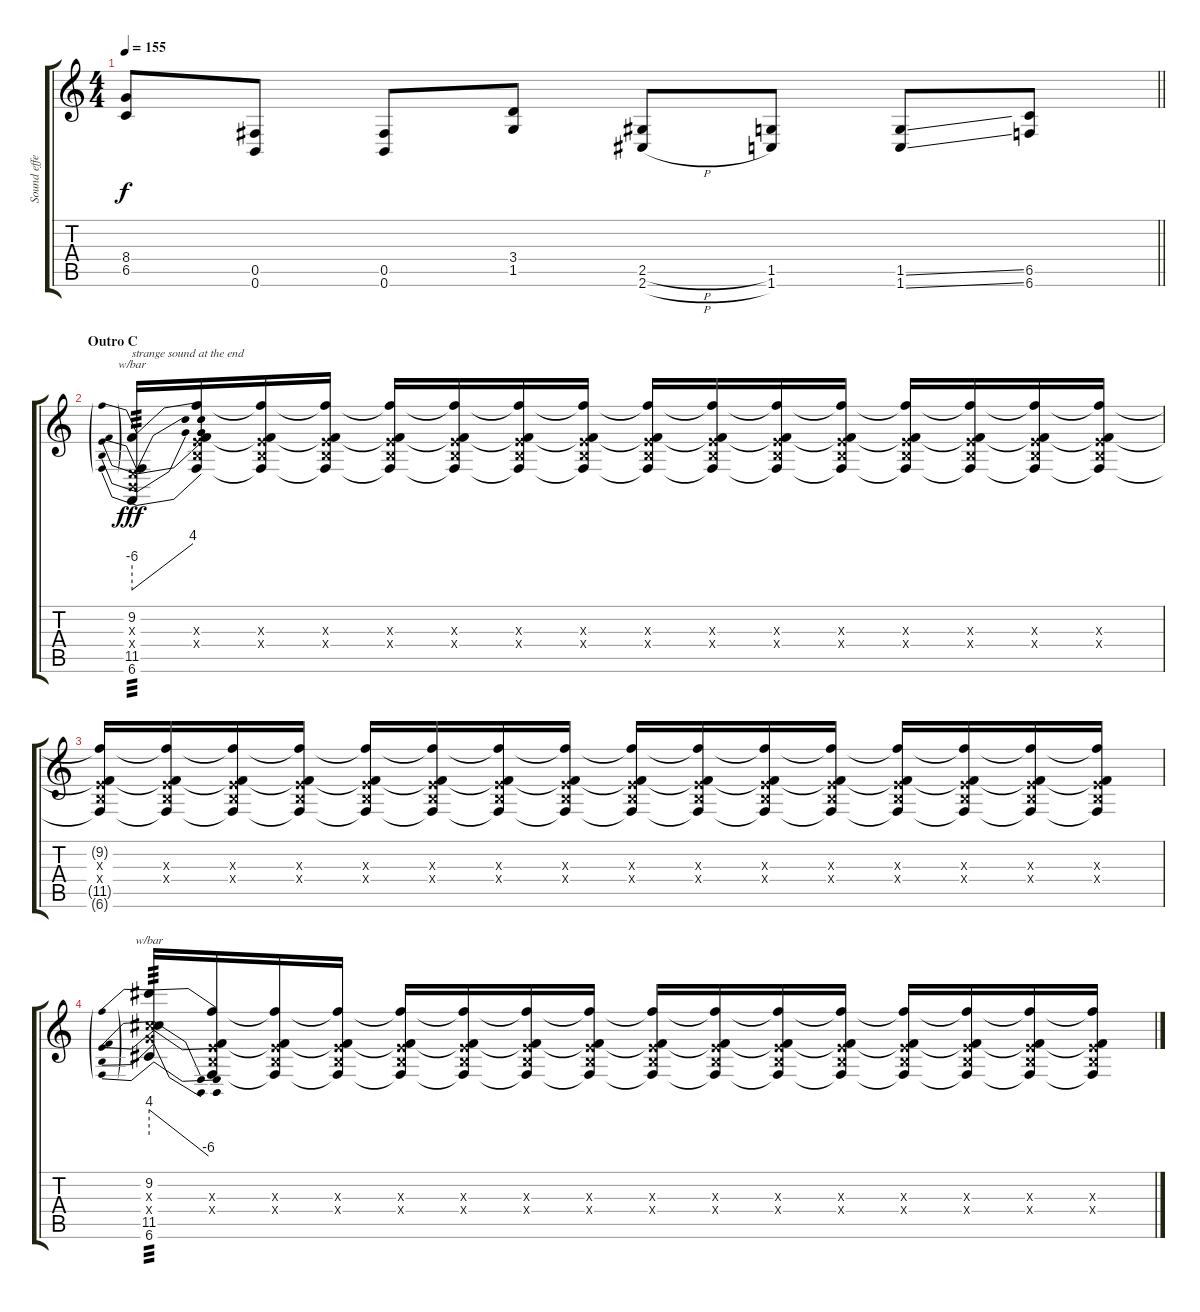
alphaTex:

\track ("Sound effect" "Sound effe") {instrument distortionguitar}
\staff {score tabs}
\tuning (Db4 Ab3 E3 B2 Gb2 B1) {hide}
\ts (4 4)
\tempo 155
\clef g2
\barLineRight lightlight
\ks c
(8.4 6.5).8{dy f} (0.5 0.6).8 (0.5 0.6).8 (3.4 1.5).8 (2.5{h} 2.6{h}).8 (1.5 1.6).8 (1.5{ss} 1.6{ss}).8 (6.5 6.6).8 |
\section ("" "Outro C")
(9.2 0.3{x} 0.4{x} 11.5 6.6).16{tbe (predivedive default 0 -24 60 16) txt "strange sound at the end" tp 3 dy fff volume 6 balance 12} (9.2{t} 0.3{x} 0.4{x} 11.5{t} 6.6{t}).16 (9.2{t} 0.3{x} 0.4{x} 11.5{t} 6.6{t}).16 (9.2{t} 0.3{x} 0.4{x} 11.5{t} 6.6{t}).16 (9.2{t} 0.3{x} 0.4{x} 11.5{t} 6.6{t}).16 (9.2{t} 0.3{x} 0.4{x} 11.5{t} 6.6{t}).16 (9.2{t} 0.3{x} 0.4{x} 11.5{t} 6.6{t}).16 (9.2{t} 0.3{x} 0.4{x} 11.5{t} 6.6{t}).16 (9.2{t} 0.3{x} 0.4{x} 11.5{t} 6.6{t}).16 (9.2{t} 0.3{x} 0.4{x} 11.5{t} 6.6{t}).16 (9.2{t} 0.3{x} 0.4{x} 11.5{t} 6.6{t}).16 (9.2{t} 0.3{x} 0.4{x} 11.5{t} 6.6{t}).16 (9.2{t} 0.3{x} 0.4{x} 11.5{t} 6.6{t}).16 (9.2{t} 0.3{x} 0.4{x} 11.5{t} 6.6{t}).16 (9.2{t} 0.3{x} 0.4{x} 11.5{t} 6.6{t}).16 (9.2{t} 0.3{x} 0.4{x} 11.5{t} 6.6{t}).16 |
(9.2{t} 0.3{x} 0.4{x} 11.5{t} 6.6{t}).16 (9.2{t} 0.3{x} 0.4{x} 11.5{t} 6.6{t}).16 (9.2{t} 0.3{x} 0.4{x} 11.5{t} 6.6{t}).16 (9.2{t} 0.3{x} 0.4{x} 11.5{t} 6.6{t}).16 (9.2{t} 0.3{x} 0.4{x} 11.5{t} 6.6{t}).16 (9.2{t} 0.3{x} 0.4{x} 11.5{t} 6.6{t}).16 (9.2{t} 0.3{x} 0.4{x} 11.5{t} 6.6{t}).16 (9.2{t} 0.3{x} 0.4{x} 11.5{t} 6.6{t}).16 (9.2{t} 0.3{x} 0.4{x} 11.5{t} 6.6{t}).16 (9.2{t} 0.3{x} 0.4{x} 11.5{t} 6.6{t}).16 (9.2{t} 0.3{x} 0.4{x} 11.5{t} 6.6{t}).16 (9.2{t} 0.3{x} 0.4{x} 11.5{t} 6.6{t}).16 (9.2{t} 0.3{x} 0.4{x} 11.5{t} 6.6{t}).16 (9.2{t} 0.3{x} 0.4{x} 11.5{t} 6.6{t}).16 (9.2{t} 0.3{x} 0.4{x} 11.5{t} 6.6{t}).16 (9.2{t} 0.3{x} 0.4{x} 11.5{t} 6.6{t}).16 |
(9.2 0.3{x} 0.4{x} 11.5 6.6).16{tbe (predivedive default 0 16 60 -24) tp 3} (9.2{t} 0.3{x} 0.4{x} 11.5{t} 6.6{t}).16 (9.2{t} 0.3{x} 0.4{x} 11.5{t} 6.6{t}).16 (9.2{t} 0.3{x} 0.4{x} 11.5{t} 6.6{t}).16 (9.2{t} 0.3{x} 0.4{x} 11.5{t} 6.6{t}).16 (9.2{t} 0.3{x} 0.4{x} 11.5{t} 6.6{t}).16 (9.2{t} 0.3{x} 0.4{x} 11.5{t} 6.6{t}).16 (9.2{t} 0.3{x} 0.4{x} 11.5{t} 6.6{t}).16 (9.2{t} 0.3{x} 0.4{x} 11.5{t} 6.6{t}).16 (9.2{t} 0.3{x} 0.4{x} 11.5{t} 6.6{t}).16 (9.2{t} 0.3{x} 0.4{x} 11.5{t} 6.6{t}).16 (9.2{t} 0.3{x} 0.4{x} 11.5{t} 6.6{t}).16 (9.2{t} 0.3{x} 0.4{x} 11.5{t} 6.6{t}).16 (9.2{t} 0.3{x} 0.4{x} 11.5{t} 6.6{t}).16 (9.2{t} 0.3{x} 0.4{x} 11.5{t} 6.6{t}).16 (9.2{t} 0.3{x} 0.4{x} 11.5{t} 6.6{t}).16
